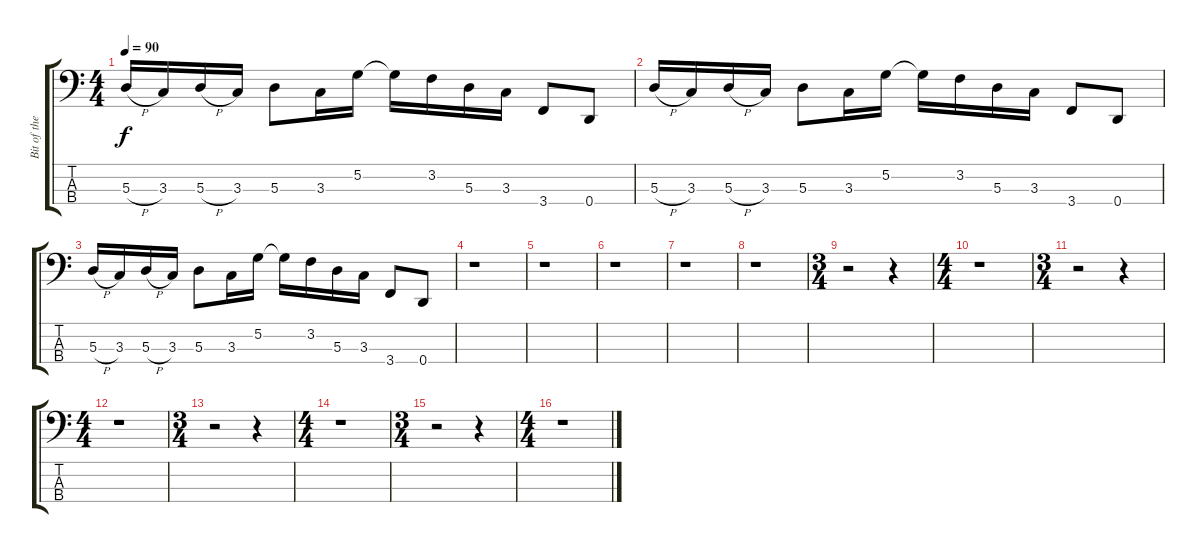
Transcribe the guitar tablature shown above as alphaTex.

\track ("Bit of the bass tab-gtr.3" "Bit of the") {instrument electricbassfinger}
\staff {score tabs}
\tuning (G2 D2 A1 D1) {hide}
\ts (4 4)
\tempo 90
\clef f4
\ks c
5.3{h}.16{dy f} 3.3.16 5.3{h}.16 3.3.16 5.3.8 3.3.16 5.2.16 5.2{t}.16 3.2.16 5.3.16 3.3.16 3.4.8 0.4.8 |
5.3{h}.16 3.3.16 5.3{h}.16 3.3.16 5.3.8 3.3.16 5.2.16 5.2{t}.16 3.2.16 5.3.16 3.3.16 3.4.8 0.4.8 |
5.3{h}.16 3.3.16 5.3{h}.16 3.3.16 5.3.8 3.3.16 5.2.16 5.2{t}.16 3.2.16 5.3.16 3.3.16 3.4.8 0.4.8 |
r.1 |
r.1 |
r.1 |
r.1 |
r.1 |
\ts (3 4)
r.2 r.4 |
\ts (4 4)
r.1 |
\ts (3 4)
r.2 r.4 |
\ts (4 4)
r.1 |
\ts (3 4)
r.2 r.4 |
\ts (4 4)
r.1 |
\ts (3 4)
r.2 r.4 |
\ts (4 4)
r.1
